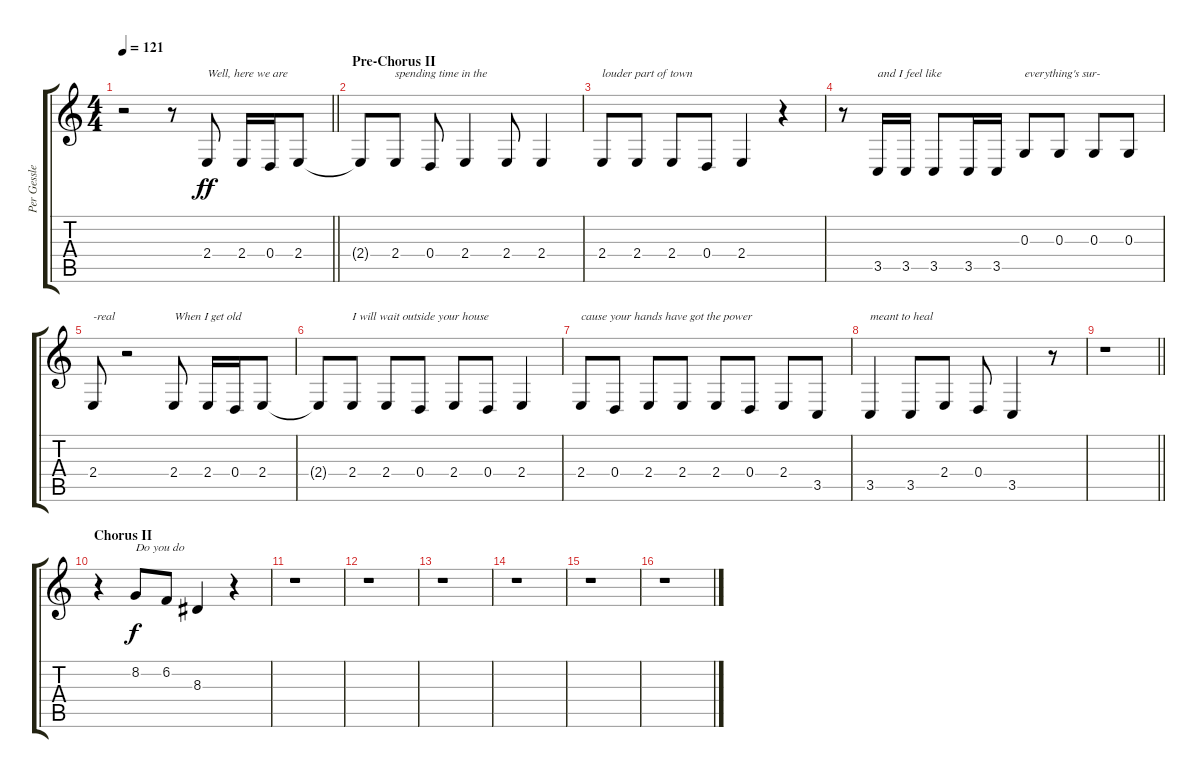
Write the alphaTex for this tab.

\track ("Per Gessle" "Per Gessle") {instrument tenorsax}
\staff {score tabs}
\tuning (E4 B3 G3 D3 A2 E2) {hide}
\ts (4 4)
\tempo 121
\clef g2
\barLineRight lightlight
\ks c
r.2{dy f} r.8 2.4.8{txt "Well, here we are" dy ff} 2.4.16 0.4.16 2.4.8 |
\section ("" "Pre-Chorus II")
2.4{t}.8 2.4.8{txt "spending time in the"} 0.4.8 2.4.4 2.4.8 2.4.4 |
2.4.8{txt "louder part of town"} 2.4.8 2.4.8 0.4.8 2.4.4 r.4 |
r.8 3.5.16{txt "and I feel like"} 3.5.16 3.5.8 3.5.16 3.5.16 0.3.8{txt "everything's sur-"} 0.3.8 0.3.8 0.3.8 |
2.4.8{txt "-real"} r.2 2.4.8{txt "When I get old"} 2.4.16 0.4.16 2.4.8 |
2.4{t}.8 2.4.8{txt "I will wait outside your house"} 2.4.8 0.4.8 2.4.8 0.4.8 2.4.4 |
2.4.8{txt "cause your hands have got the power"} 0.4.8 2.4.8 2.4.8 2.4.8 0.4.8 2.4.8 3.5.8 |
3.5.4{txt "meant to heal"} 3.5.8 2.4.8 0.4.8 3.5.4 r.8 |
\barLineRight lightlight
r.1 |
\section ("" "Chorus II")
r.4 8.2.8{txt "Do you do" dy f} 6.2.8 8.3.4 r.4 |
r.1 |
r.1 |
r.1 |
r.1 |
r.1 |
r.1
